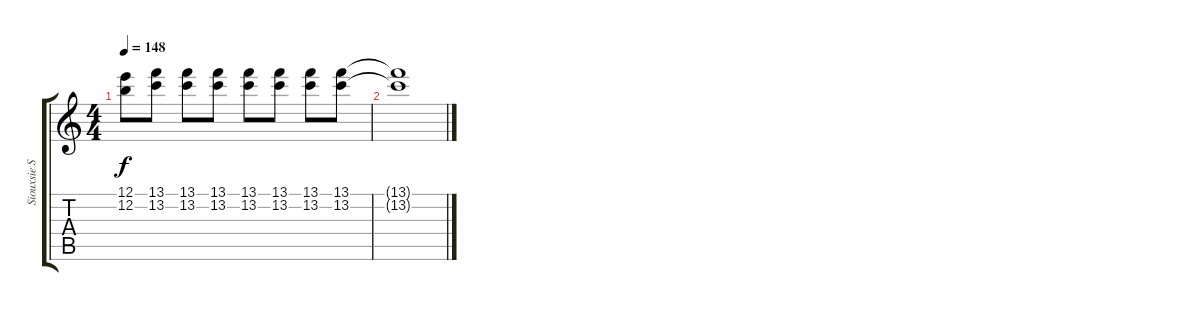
\track ("Siouxsie Sioux" "Siouxsie S") {instrument electricguitarclean}
\staff {score tabs}
\tuning (E4 B3 G3 D3 A2 E2) {hide}
\ts (4 4)
\tempo 148
\clef g2
\ks c
(12.1{t} 12.2{t}).8{dy f} (13.1 13.2).8 (13.1 13.2).8 (13.1 13.2).8 (13.1 13.2).8 (13.1 13.2).8 (13.1 13.2).8 (13.1 13.2).8 |
(13.1{t} 13.2{t}).1
